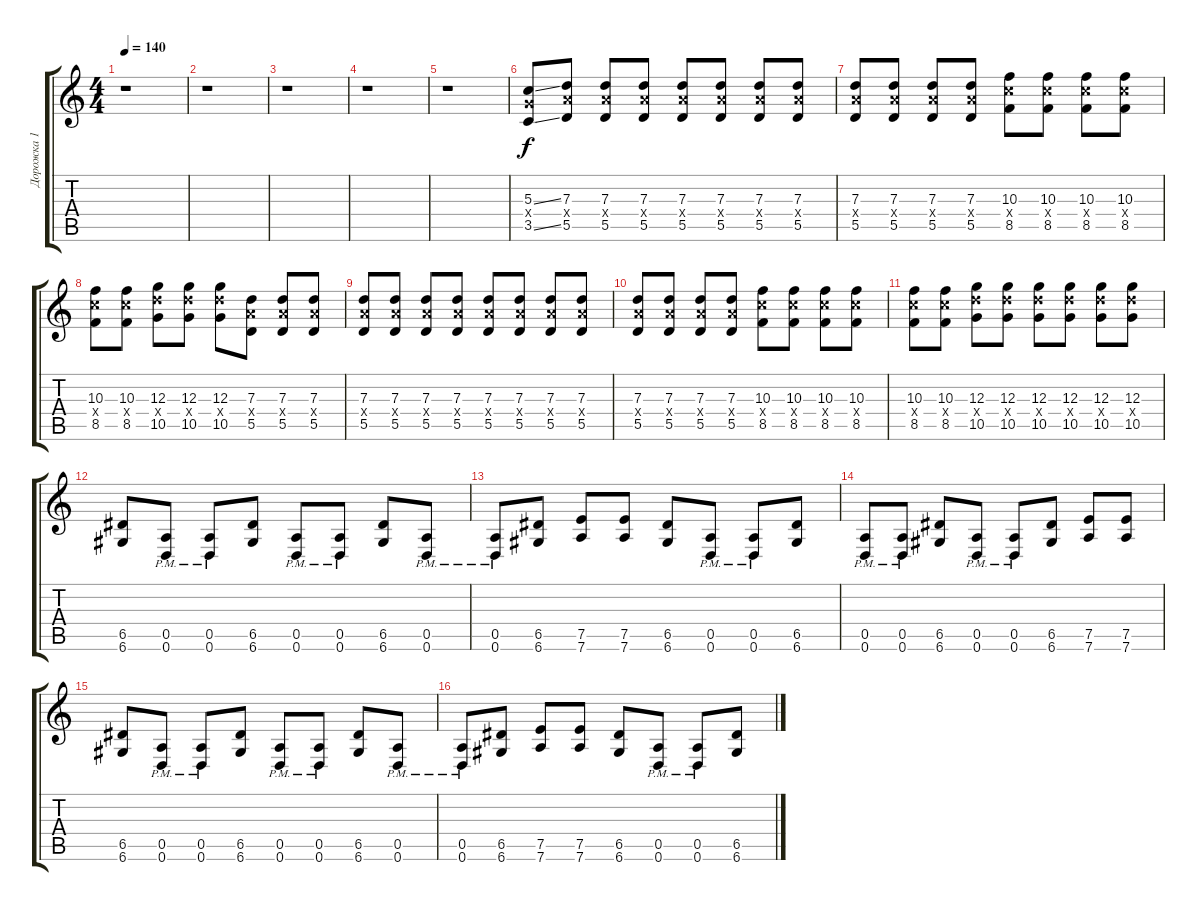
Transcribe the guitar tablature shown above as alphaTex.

\track ("Дорожка 1" "Дорожка 1") {instrument overdrivenguitar}
\staff {score tabs}
\tuning (E4 B3 G3 D3 A2 D2) {hide}
\ts (4 4)
\tempo 140
\clef g2
\ks c
r.1{dy f} |
r.1 |
r.1 |
r.1 |
r.1 |
(5.3{ss} 5.4{x} 3.5{ss}).8{instrument electricguitarclean} (7.3 7.4{x} 5.5).8 (7.3 7.4{x} 5.5).8 (7.3 7.4{x} 5.5).8 (7.3 7.4{x} 5.5).8 (7.3 7.4{x} 5.5).8 (7.3 7.4{x} 5.5).8 (7.3 7.4{x} 5.5).8 |
(7.3 7.4{x} 5.5).8 (7.3 7.4{x} 5.5).8 (7.3 7.4{x} 5.5).8 (7.3 7.4{x} 5.5).8 (10.3 10.4{x} 8.5).8 (10.3 10.4{x} 8.5).8 (10.3 10.4{x} 8.5).8 (10.3 10.4{x} 8.5).8 |
(10.3 10.4{x} 8.5).8 (10.3 10.4{x} 8.5).8 (12.3 12.4{x} 10.5).8 (12.3 12.4{x} 10.5).8 (12.3 12.4{x} 10.5).8 (7.3 7.4{x} 5.5).8 (7.3 7.4{x} 5.5).8 (7.3 7.4{x} 5.5).8 |
(7.3 7.4{x} 5.5).8 (7.3 7.4{x} 5.5).8 (7.3 7.4{x} 5.5).8 (7.3 7.4{x} 5.5).8 (7.3 7.4{x} 5.5).8 (7.3 7.4{x} 5.5).8 (7.3 7.4{x} 5.5).8 (7.3 7.4{x} 5.5).8 |
(7.3 7.4{x} 5.5).8 (7.3 7.4{x} 5.5).8 (7.3 7.4{x} 5.5).8 (7.3 7.4{x} 5.5).8 (10.3 10.4{x} 8.5).8 (10.3 10.4{x} 8.5).8 (10.3 10.4{x} 8.5).8 (10.3 10.4{x} 8.5).8 |
(10.3 10.4{x} 8.5).8 (10.3 10.4{x} 8.5).8 (12.3 12.4{x} 10.5).8 (12.3 12.4{x} 10.5).8 (12.3 12.4{x} 10.5).8 (12.3 12.4{x} 10.5).8 (12.3 12.4{x} 10.5).8 (12.3 12.4{x} 10.5).8 |
(6.5 6.6).8{instrument overdrivenguitar} (0.5{pm} 0.6{pm}).8 (0.5{pm} 0.6{pm}).8 (6.5 6.6).8 (0.5{pm} 0.6{pm}).8 (0.5{pm} 0.6{pm}).8 (6.5 6.6).8 (0.5{pm} 0.6{pm}).8 |
(0.5{pm} 0.6{pm}).8 (6.5 6.6).8 (7.5 7.6).8 (7.5 7.6).8 (6.5 6.6).8 (0.5{pm} 0.6{pm}).8 (0.5{pm} 0.6{pm}).8 (6.5 6.6).8 |
(0.5{pm} 0.6{pm}).8 (0.5{pm} 0.6{pm}).8 (6.5 6.6).8 (0.5{pm} 0.6{pm}).8 (0.5{pm} 0.6{pm}).8 (6.5 6.6).8 (7.5 7.6).8 (7.5 7.6).8 |
(6.5 6.6).8 (0.5{pm} 0.6{pm}).8 (0.5{pm} 0.6{pm}).8 (6.5 6.6).8 (0.5{pm} 0.6{pm}).8 (0.5{pm} 0.6{pm}).8 (6.5 6.6).8 (0.5{pm} 0.6{pm}).8 |
(0.5{pm} 0.6{pm}).8 (6.5 6.6).8 (7.5 7.6).8 (7.5 7.6).8 (6.5 6.6).8 (0.5{pm} 0.6{pm}).8 (0.5{pm} 0.6{pm}).8 (6.5 6.6).8
